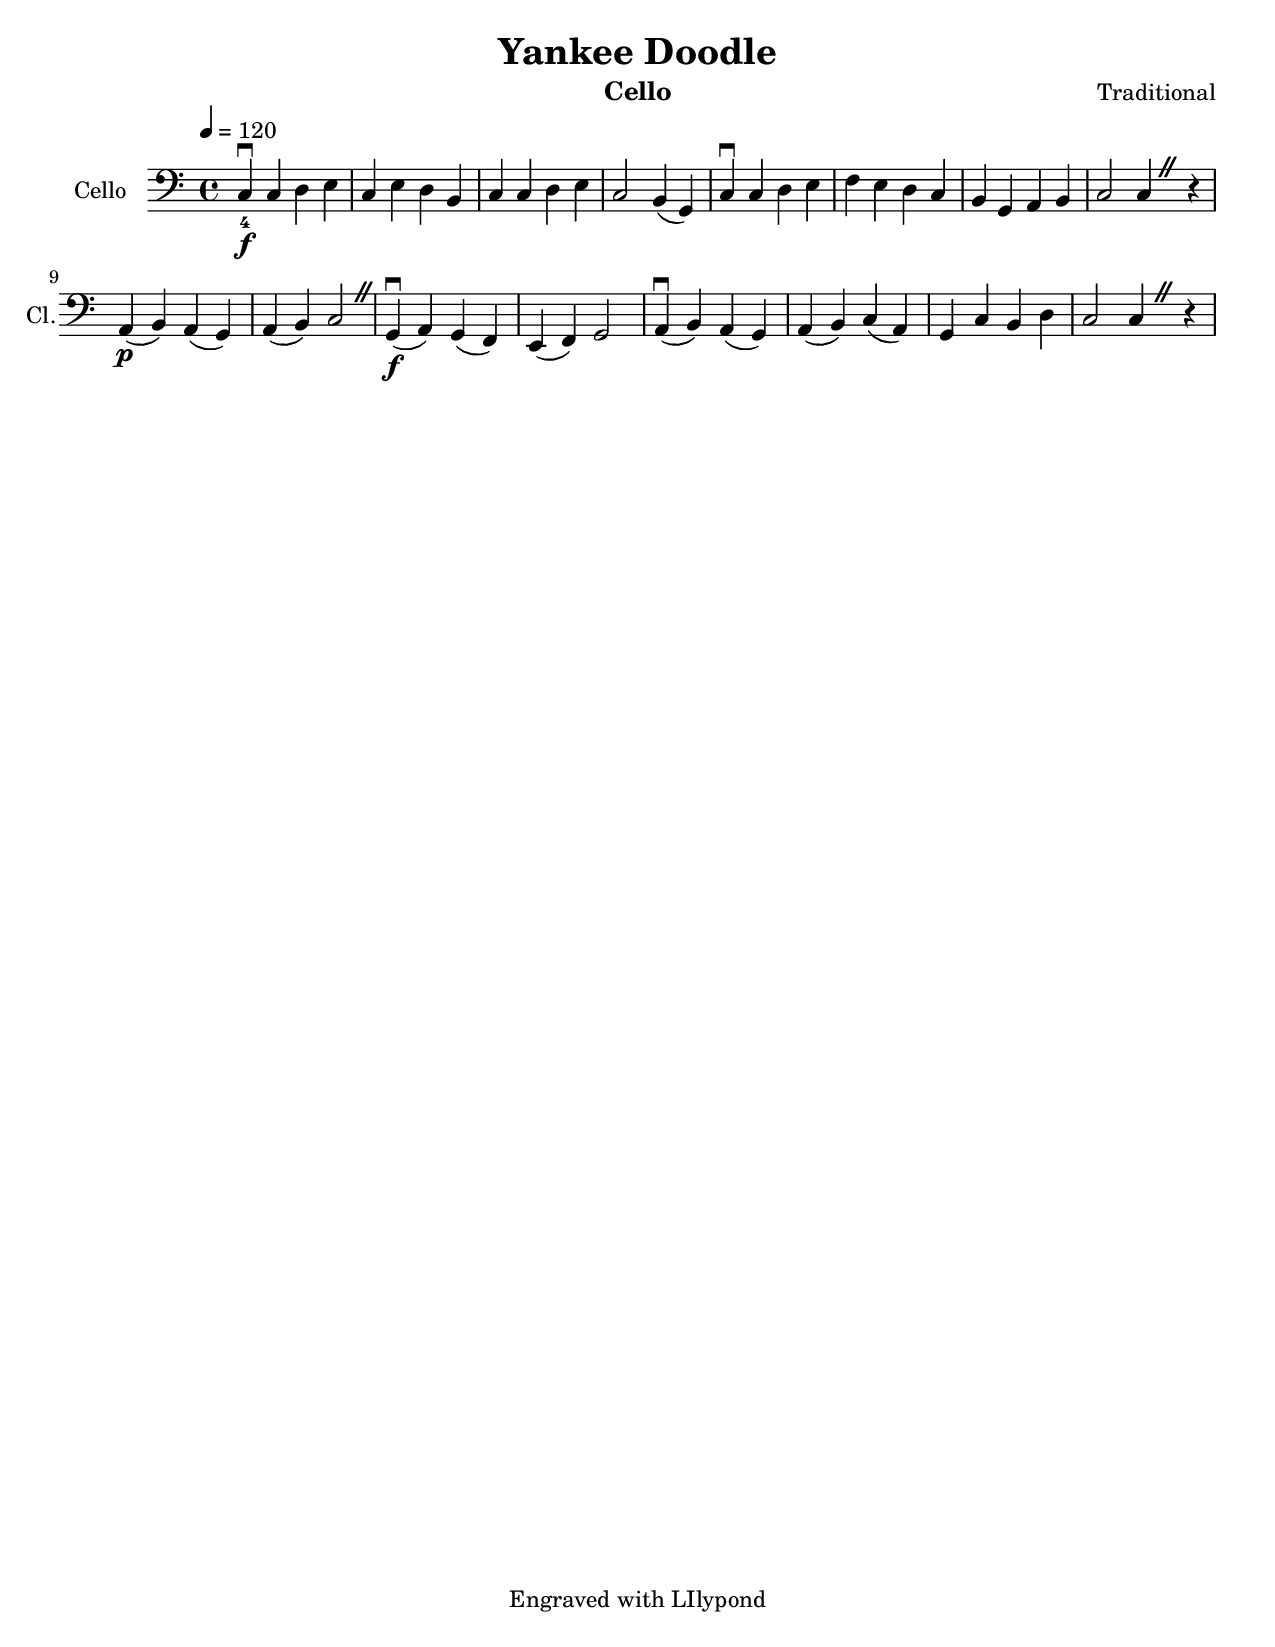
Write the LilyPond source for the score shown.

\version "2.13.60"
\language "english"

\header {
  title = "Yankee Doodle"
  instrument = "Cello"
  composer = "Traditional"
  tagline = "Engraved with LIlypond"
}

\paper {
  #(set-paper-size "letter")
}

global = {
  \tempo 4=120
  \key c \major
  \time 4/4
  \override BreathingSign #'text = \markup {
    \musicglyph #"scripts.caesura.straight"
  }
}

cello = \relative c {
  \global
 c4_\f_4\downbow c d e c e d b
 c c d e c2 b4 (g)
 c4\downbow c d e f e d c
 b g a b c2 c4 \breathe r4
 a4\p (b) a (g) a (b) c2 \breathe
 g4\downbow\f (a) g (f) e (f) g2
 a4\downbow (b) a (g) a (b) c (a)
 g c b d c2 c4 \breathe r4


}

\book {
  \score {
    \new Staff \with {
      instrumentName = "Cello"
      shortInstrumentName = "Cl."
      midiInstrument = "cello"
    } { \clef bass \cello }
    \layout { }
    \midi { }
  }
}
